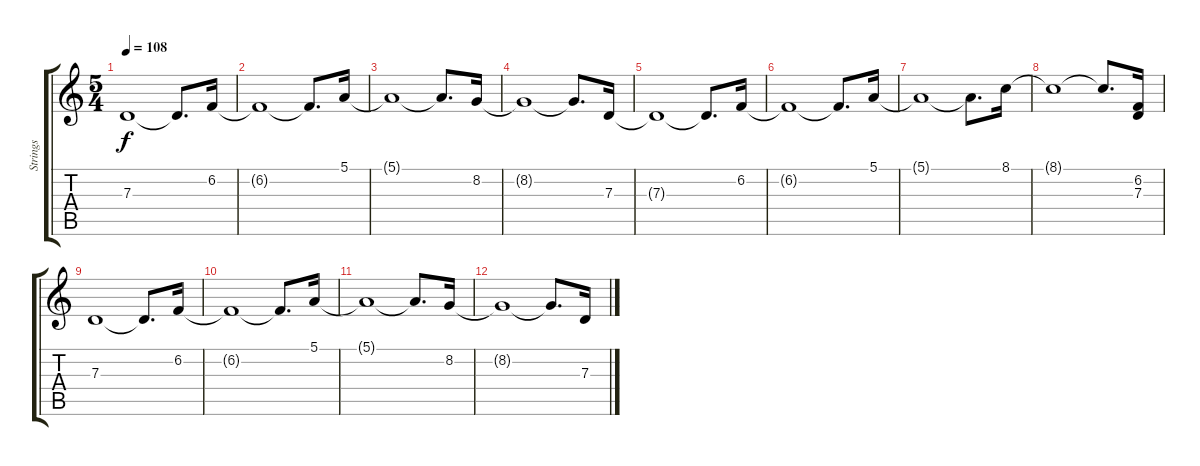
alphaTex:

\track ("Strings" "Strings") {instrument stringensemble2}
\staff {score tabs}
\tuning (E4 B3 G3 D3 A2 D2) {hide}
\ts (5 4)
\section ("" "")
\tempo 108
\clef g2
\ks c
7.3.1{dy f volume 16} 7.3{t}.8{d} 6.2.16 |
6.2{t}.1 6.2{t}.8{d} 5.1.16 |
5.1{t}.1 5.1{t}.8{d} 8.2.16 |
8.2{t}.1 8.2{t}.8{d} 7.3.16 |
7.3{t}.1 7.3{t}.8{d} 6.2.16 |
6.2{t}.1 6.2{t}.8{d} 5.1.16 |
5.1{t}.1 5.1{t}.8{d} 8.1.16 |
8.1{t}.1 8.1{t}.8{d} (6.2 7.3).16 |
7.3.1 7.3{t}.8{d} 6.2.16 |
6.2{t}.1 6.2{t}.8{d} 5.1.16 |
5.1{t}.1 5.1{t}.8{d} 8.2.16 |
8.2{t}.1 8.2{t}.8{d} 7.3.16
